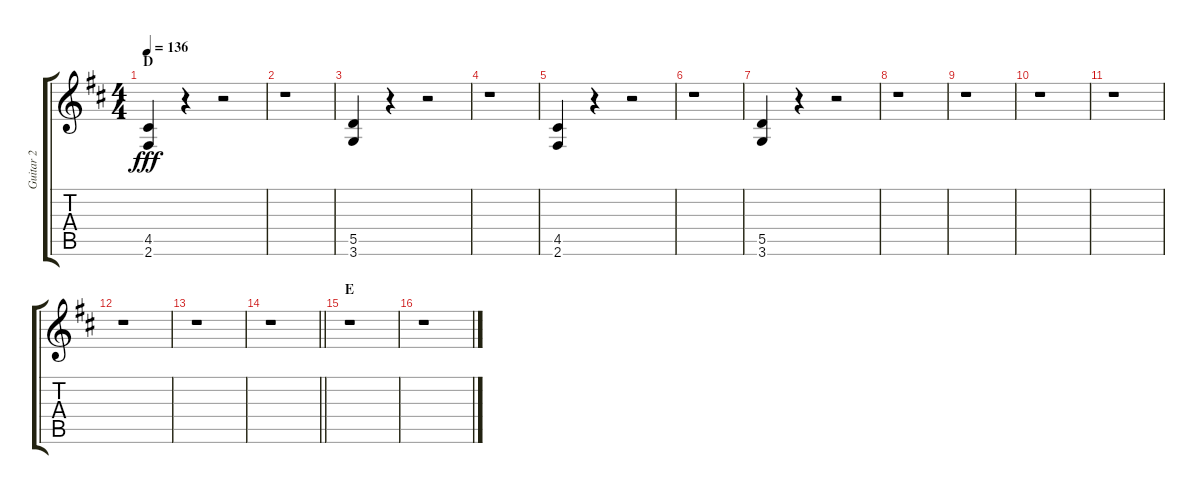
\track ("Guitar 2" "Guitar 2") {instrument distortionguitar}
\staff {score tabs}
\tuning (E4 B3 G3 D3 A2 E2) {hide}
\ts (4 4)
\section ("" "D")
\tempo 136
\clef g2
\ks d
(4.5 2.6).4{dy fff} r.4 r.2 |
r.1 |
(5.5 3.6).4 r.4 r.2 |
r.1 |
(4.5 2.6).4 r.4 r.2 |
r.1 |
(5.5 3.6).4 r.4 r.2 |
r.1 |
r.1 |
r.1 |
r.1 |
r.1 |
r.1 |
\barLineRight lightlight
r.1 |
\section ("" "E")
r.1 |
r.1
